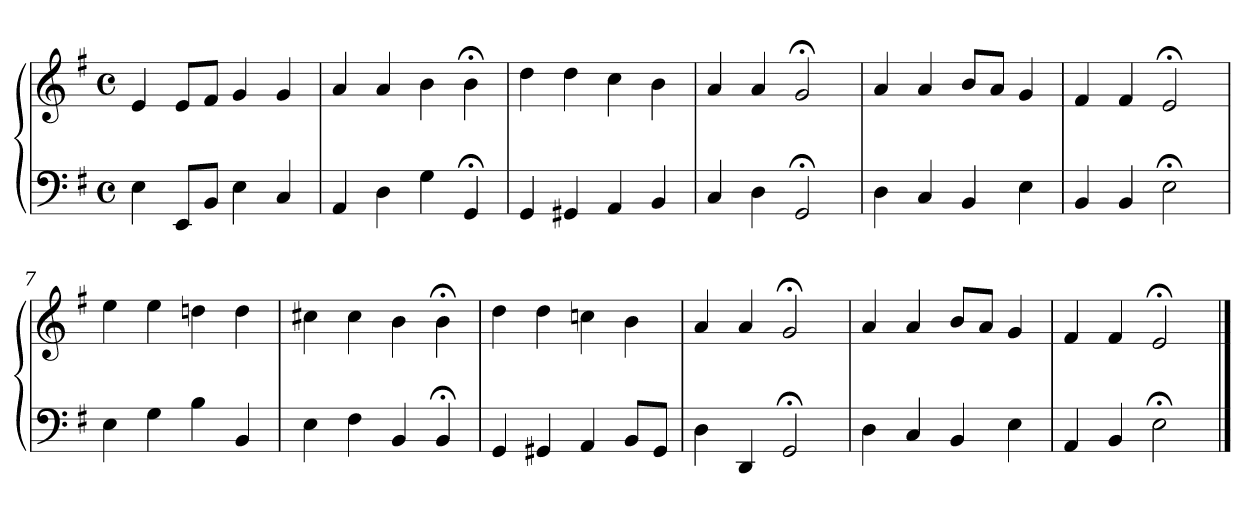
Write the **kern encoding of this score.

**kern	**kern
*part1	*part1
*staff2	*staff1
*clefF4	*clefG2
*k[f#]	*k[f#]
*M4/4	*M4/4
*met(c)	*met(c)
=1	=1
4E	4e
8EEL	8eL
8BBJ	8f#J
4E	4g
4C	4g
=2	=2
4AA	4a
4D	4a
4G	4b
4GG;<	4b;<
=3	=3
4GG	4dd
4GG#X	4dd
4AA	4cc
4BB	4b
=4	=4
4C	4a
4D	4a
2GG;<	2g;<
=5	=5
4D	4a
4C	4a
4BB	8bL
.	8aJ
4E	4g
=6	=6
4BB	4f#
4BB	4f#
2E;<	2e;<
=7	=7
4E	4ee
4G	4ee
4B	4ddn
4BB	4dd
!!LO:LB:g=z
=8	=8
4E	4cc#X
4F#	4cc#
4BB	4b
4BB;<	4b;<
=9	=9
4GG	4dd
4GG#X	4dd
4AA	4ccn
8BBL	4b
8GG#J	.
=10	=10
4D	4a
4DD	4a
2GG;<	2g;<
=11	=11
4D	4a
4C	4a
4BB	8bL
.	8aJ
4E	4g
=12	=12
4AA	4f#
4BB	4f#
2E;<	2e;<
==	==
*-	*-
